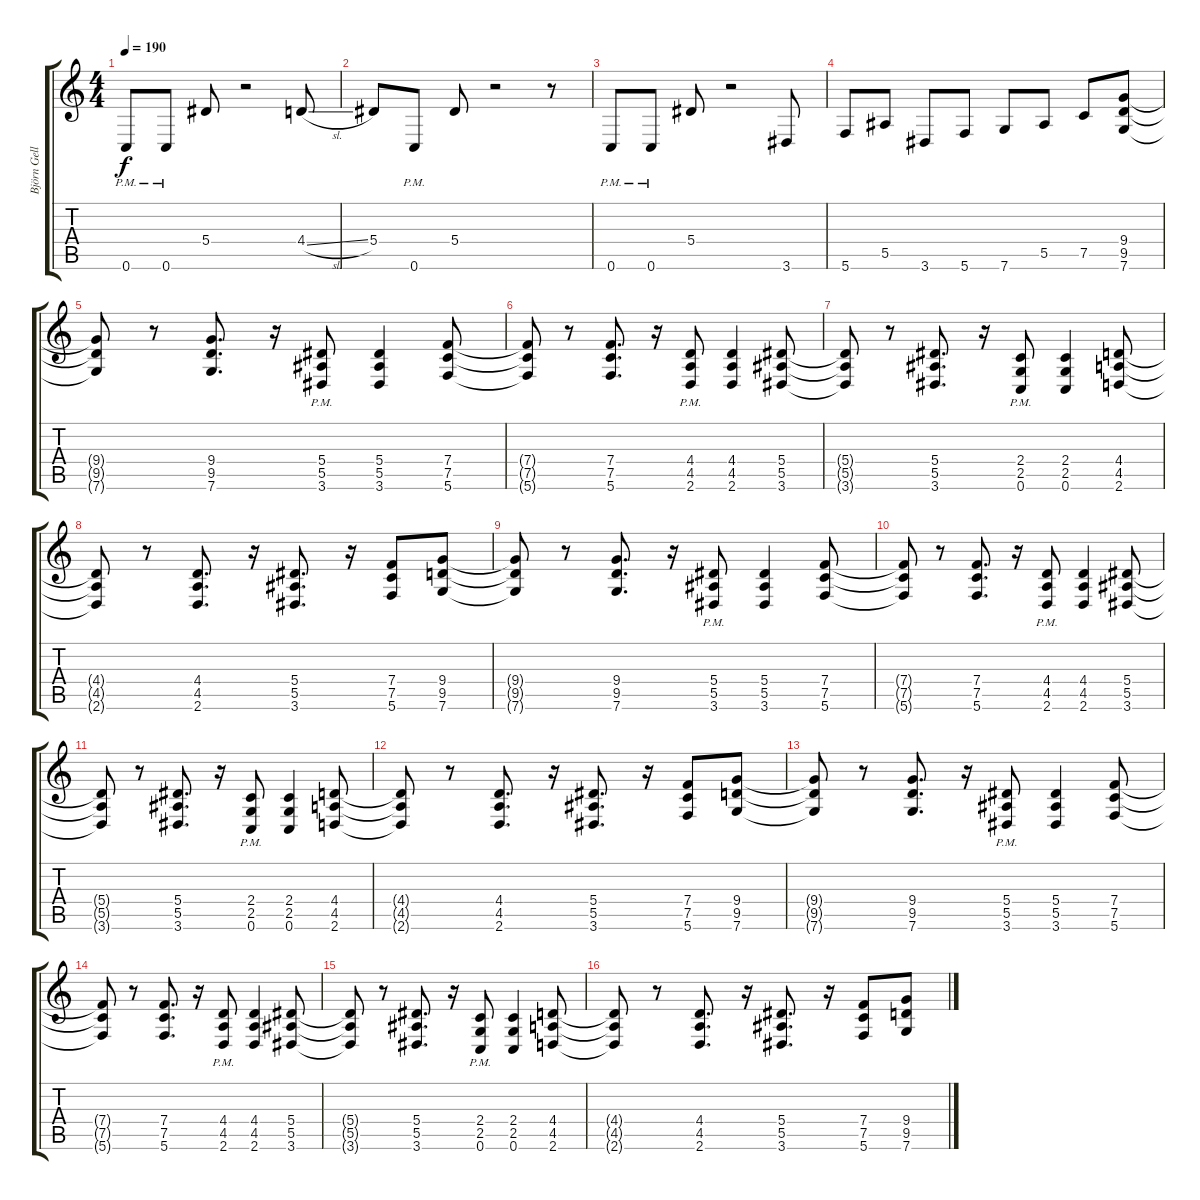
\track ("Björn Gellotte" "Björn Gell") {instrument distortionguitar}
\staff {score tabs}
\tuning (C4 G3 Eb3 Bb2 F2 C2) {hide}
\ts (4 4)
\tempo 190
\clef g2
\ks c
0.6{pm}.8{dy f} 0.6{pm}.8 5.4.8 r.2 4.4{sl}.8 |
5.4.8 0.6{pm}.8 5.4.8 r.2 r.8 |
0.6{pm}.8 0.6{pm}.8 5.4.8 r.2 3.6.8 |
5.6.8 5.5.8 3.6.8 5.6.8 7.6.8 5.5.8 7.5.8 (9.4 9.5 7.6).8{balance 8} |
(9.4{t} 9.5{t} 7.6{t}).8 r.8 (9.4 9.5 7.6).8{d} r.16 (5.4{pm} 5.5{pm} 3.6{pm}).8 (5.4 5.5 3.6).4 (7.4 7.5 5.6).8 |
(7.4{t} 7.5{t} 5.6{t}).8 r.8 (7.4 7.5 5.6).8{d} r.16 (4.4{pm} 4.5{pm} 2.6{pm}).8 (4.4 4.5 2.6).4 (5.4 5.5 3.6).8 |
(5.4{t} 5.5{t} 3.6{t}).8 r.8 (5.4 5.5 3.6).8{d} r.16 (2.4{pm} 2.5{pm} 0.6{pm}).8 (2.4 2.5 0.6).4 (4.4 4.5 2.6).8 |
(4.4{t} 4.5{t} 2.6{t}).8 r.8 (4.4 4.5 2.6).8{d} r.16 (5.4 5.5 3.6).8{d} r.16 (7.4 7.5 5.6).8 (9.4 9.5 7.6).8 |
(9.4{t} 9.5{t} 7.6{t}).8 r.8 (9.4 9.5 7.6).8{d} r.16 (5.4{pm} 5.5{pm} 3.6{pm}).8 (5.4 5.5 3.6).4 (7.4 7.5 5.6).8 |
(7.4{t} 7.5{t} 5.6{t}).8 r.8 (7.4 7.5 5.6).8{d} r.16 (4.4{pm} 4.5{pm} 2.6{pm}).8 (4.4 4.5 2.6).4 (5.4 5.5 3.6).8 |
(5.4{t} 5.5{t} 3.6{t}).8 r.8 (5.4 5.5 3.6).8{d} r.16 (2.4{pm} 2.5{pm} 0.6{pm}).8 (2.4 2.5 0.6).4 (4.4 4.5 2.6).8 |
(4.4{t} 4.5{t} 2.6{t}).8 r.8 (4.4 4.5 2.6).8{d} r.16 (5.4 5.5 3.6).8{d} r.16 (7.4 7.5 5.6).8 (9.4 9.5 7.6).8 |
(9.4{t} 9.5{t} 7.6{t}).8 r.8 (9.4 9.5 7.6).8{d} r.16 (5.4{pm} 5.5{pm} 3.6{pm}).8 (5.4 5.5 3.6).4 (7.4 7.5 5.6).8 |
(7.4{t} 7.5{t} 5.6{t}).8 r.8 (7.4 7.5 5.6).8{d} r.16 (4.4{pm} 4.5{pm} 2.6{pm}).8 (4.4 4.5 2.6).4 (5.4 5.5 3.6).8 |
(5.4{t} 5.5{t} 3.6{t}).8 r.8 (5.4 5.5 3.6).8{d} r.16 (2.4{pm} 2.5{pm} 0.6{pm}).8 (2.4 2.5 0.6).4 (4.4 4.5 2.6).8 |
(4.4{t} 4.5{t} 2.6{t}).8 r.8 (4.4 4.5 2.6).8{d} r.16 (5.4 5.5 3.6).8{d} r.16 (7.4 7.5 5.6).8 (9.4 9.5 7.6).8
